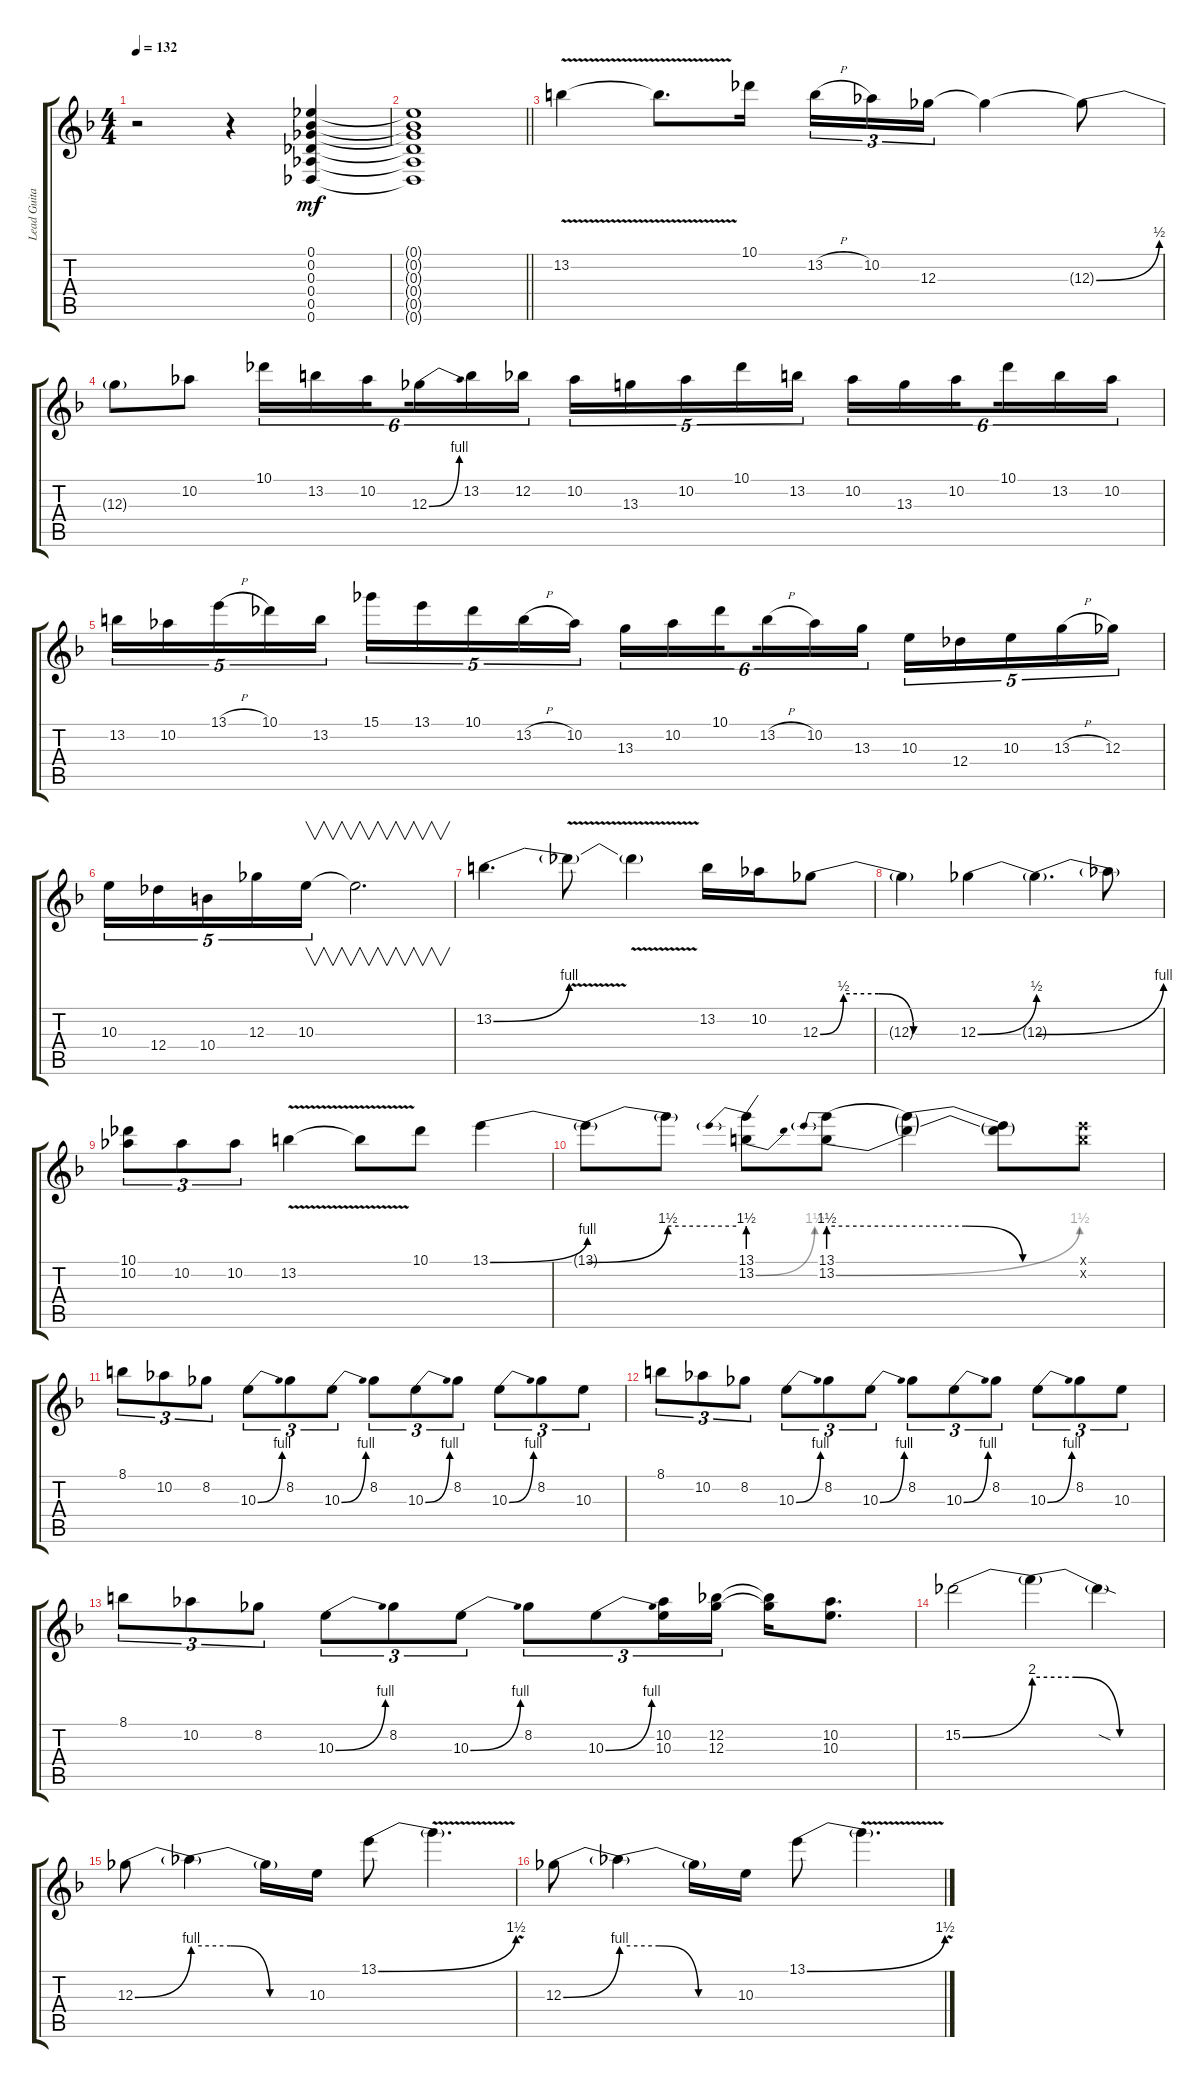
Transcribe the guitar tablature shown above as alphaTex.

\track ("Lead Guitar" "Lead Guita") {instrument overdrivenguitar}
\staff {score tabs}
\tuning (Eb4 Bb3 Gb3 Db3 Ab2 Db2) {hide}
\ts (4 4)
\tempo 132
\clef g2
\ks f
r.2{dy mf} r.4 (0.1 0.2 0.3 0.4 0.5 0.6).4 |
\barLineRight lightlight
(0.1{t} 0.2{t} 0.3{t} 0.4{t} 0.5{t} 0.6{t}).1 |
13.2{v}.4 13.2{v t}.8{d} 10.1.16 13.2{h}.16{tu (3 2)} 10.2.16{tu (3 2)} 12.3.16{tu (3 2)} 12.3{t}.4 12.3{be (bend 0 0 60 2) t}.8 |
12.3{t}.8 10.2.8 10.1.16{tu (6 4)} 13.2.16{tu (6 4)} 10.2.16{tu (6 4) beam splitsecondary} 12.3{be (bend 0 0 60 4)}.16{tu (6 4)} 13.2.16{tu (6 4)} 12.2.16{tu (6 4)} 10.2.16{tu (5 4)} 13.3.16{tu (5 4)} 10.2.16{tu (5 4)} 10.1.16{tu (5 4)} 13.2.16{tu (5 4)} 10.2.16{tu (6 4)} 13.3.16{tu (6 4)} 10.2.16{tu (6 4) beam splitsecondary} 10.1.16{tu (6 4)} 13.2.16{tu (6 4)} 10.2.16{tu (6 4)} |
13.2.16{tu (5 4)} 10.2.16{tu (5 4)} 13.1{h}.16{tu (5 4)} 10.1.16{tu (5 4)} 13.2.16{tu (5 4)} 15.1.16{tu (5 4)} 13.1.16{tu (5 4)} 10.1.16{tu (5 4)} 13.2{h}.16{tu (5 4)} 10.2.16{tu (5 4)} 13.3.16{tu (6 4)} 10.2.16{tu (6 4)} 10.1.16{tu (6 4) beam splitsecondary} 13.2{h}.16{tu (6 4)} 10.2.16{tu (6 4)} 13.3.16{tu (6 4)} 10.3.16{tu (5 4)} 12.4.16{tu (5 4)} 10.3.16{tu (5 4)} 13.3{h}.16{tu (5 4)} 12.3.16{tu (5 4)} |
10.3.16{tu (5 4)} 12.4.16{tu (5 4)} 10.4.16{tu (5 4)} 12.3.16{tu (5 4)} 10.3.16{v tu (5 4)} 10.3{t}.2{v d} |
13.2{be (bend 0 0 60 4)}.4{d} 13.2{v t}.8 13.2{v t}.4 13.2.16 10.2.16 12.3{be (custom 0 0 10 2 25 2 40 0 60 0)}.8 |
12.3{t}.4 12.3{be (bend 0 0 60 2)}.4 12.3{be (bend 0 0 60 4) t}.4{d} 12.3{t}.8 |
(10.1 10.2).8{tu (3 2)} 10.2.8{tu (3 2)} 10.2.8{tu (3 2)} 13.2{v}.4 13.2{v t}.8 10.1.8 13.1{be (bend 0 0 60 4)}.4 |
13.1{be (bend 0 0 60 6) t}.8 13.1{be (hold 0 6 60 6) t}.8 (13.1{be (prebend 0 6 60 6)} 13.2{be (bend 0 0 60 6)}).8 (13.1{be (prebend 0 6 60 6)} 13.2{be (bend 0 0 60 6)}).8 (13.1{be (custom 0 6 20 6 40 0 60 0) t} 13.2{t}).4 (13.1{t} 13.2{t}).8 (13.1{x} 13.2{x}).8 |
8.1.8{tu (3 2)} 10.2.8{tu (3 2)} 8.2.8{tu (3 2)} 10.3{be (bend 0 0 60 4)}.8{tu (3 2)} 8.2.8{tu (3 2)} 10.3{be (bend 0 0 60 4)}.8{tu (3 2)} 8.2.8{tu (3 2)} 10.3{be (bend 0 0 60 4)}.8{tu (3 2)} 8.2.8{tu (3 2)} 10.3{be (bend 0 0 60 4)}.8{tu (3 2)} 8.2.8{tu (3 2)} 10.3.8{tu (3 2)} |
8.1.8{tu (3 2)} 10.2.8{tu (3 2)} 8.2.8{tu (3 2)} 10.3{be (bend 0 0 60 4)}.8{tu (3 2)} 8.2.8{tu (3 2)} 10.3{be (bend 0 0 60 4)}.8{tu (3 2)} 8.2.8{tu (3 2)} 10.3{be (bend 0 0 60 4)}.8{tu (3 2)} 8.2.8{tu (3 2)} 10.3{be (bend 0 0 60 4)}.8{tu (3 2)} 8.2.8{tu (3 2)} 10.3.8{tu (3 2)} |
8.1.8{tu (3 2)} 10.2.8{tu (3 2)} 8.2.8{tu (3 2)} 10.3{be (bend 0 0 60 4)}.8{tu (3 2)} 8.2.8{tu (3 2)} 10.3{be (bend 0 0 60 4)}.8{tu (3 2)} 8.2.8{tu (3 2)} 10.3{be (bend 0 0 60 4)}.8{tu (3 2)} (10.2 10.3).16{tu (3 2)} (12.2 12.3).16{tu (3 2)} (12.2{t} 12.3{t}).16 (10.2 10.3).8{d} |
15.2{be (bend 0 0 60 8)}.2 15.2{be (custom 0 8 20 8 40 0 60 0) t}.4 15.2{sod t}.4 |
12.3{be (bend 0 0 60 4)}.8 12.3{be (custom 0 4 20 4 40 0 60 0) t}.4 12.3{t}.16 10.3.16 13.1{be (bend 0 0 60 6)}.8 13.1{v t}.4{d} |
12.3{be (bend 0 0 60 4)}.8 12.3{be (custom 0 4 20 4 40 0 60 0) t}.4 12.3{t}.16 10.3.16 13.1{be (bend 0 0 60 6)}.8 13.1{v t}.4{d}
